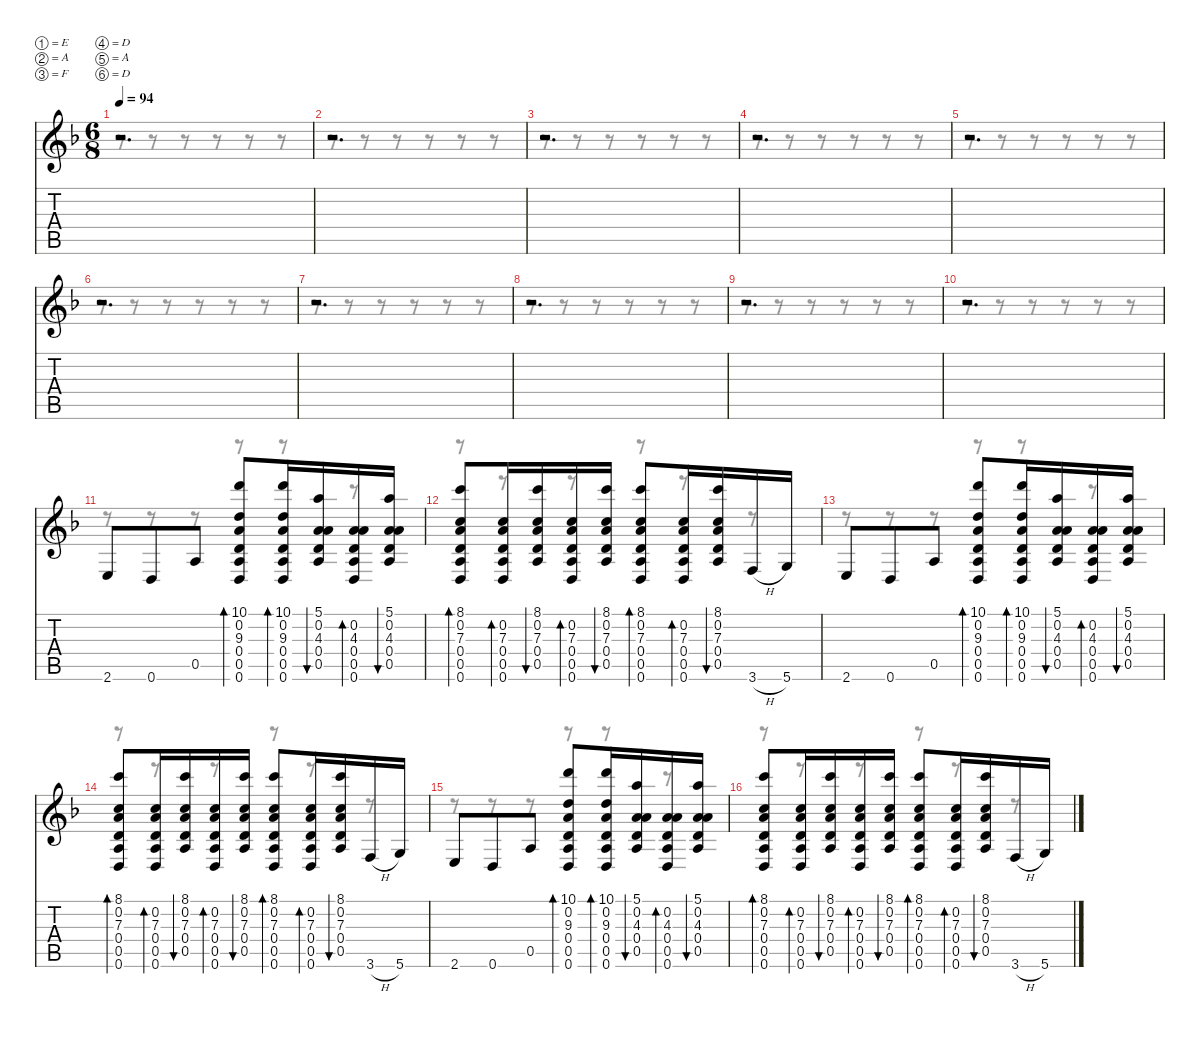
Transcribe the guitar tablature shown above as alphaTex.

\defaultSystemsLayout 4
\hideDynamics
\bracketExtendMode nobrackets
\singleTrackTrackNamePolicy hidden
\multiTrackTrackNamePolicy hidden
\otherSystemsTrackNameOrientation horizontal
\track ("M. Akerfeldt (Acoustic)" "s.guit.") {instrument acousticguitarsteel}
\staff {score tabs}
\tuning (E4 A3 F3 D3 A2 D2)
\voice
\ts (6 8)
\tempo 94
\clef g2
\ks dminor
r.2{d dy f beam Up} |
r.2{d beam Up} |
r.2{d beam Up} |
r.2{d beam Up} |
r.2{d beam Up} |
r.2{d beam Up} |
r.2{d beam Up} |
r.2{d beam Up} |
r.2{d beam Up} |
r.2{d beam Up} |
2.6{acc forcenatural}.8{dy ff beam Up} 0.6{acc forcenatural}.8{beam Up} 0.5{acc forcenatural}.8{beam Up} (10.1{acc forcenatural} 0.2{acc forcenatural} 9.3{acc forcenatural} 0.4{acc forcenatural} 0.5{acc forcenatural} 0.6{acc forcenatural}).8{bd 30 dy f beam Up} (10.1{acc forcenatural} 0.2{acc forcenatural} 9.3{acc forcenatural} 0.4{acc forcenatural} 0.5{acc forcenatural} 0.6{acc forcenatural}).16{bd 30 beam Up} (5.1{acc forcenatural} 0.2{acc forcenatural} 4.3{acc forcenatural} 0.4{acc forcenatural} 0.5{acc forcenatural}).16{bu 30 beam Up} (0.2{acc forcenatural} 4.3{acc forcenatural} 0.4{acc forcenatural} 0.5{acc forcenatural} 0.6{acc forcenatural}).16{bd 30 beam Up} (5.1{acc forcenatural} 0.2{acc forcenatural} 4.3{acc forcenatural} 0.4{acc forcenatural} 0.5{acc forcenatural}).16{bu 30 beam Up} |
(8.1{acc forcenatural} 0.2{acc forcenatural} 7.3{acc forcenatural} 0.4{acc forcenatural} 0.5{acc forcenatural} 0.6{acc forcenatural}).8{bd 30 beam Up} (0.2{acc forcenatural} 7.3{acc forcenatural} 0.4{acc forcenatural} 0.5{acc forcenatural} 0.6{acc forcenatural}).16{bd 30 beam Up} (8.1{acc forcenatural} 0.2{acc forcenatural} 7.3{acc forcenatural} 0.4{acc forcenatural} 0.5{acc forcenatural}).16{bu 30 beam Up} (0.2{acc forcenatural} 7.3{acc forcenatural} 0.4{acc forcenatural} 0.5{acc forcenatural} 0.6{acc forcenatural}).16{bd 30 beam Up} (8.1{acc forcenatural} 0.2{acc forcenatural} 7.3{acc forcenatural} 0.4{acc forcenatural} 0.5{acc forcenatural}).16{bu 30 beam Up} (8.1{acc forcenatural} 0.2{acc forcenatural} 7.3{acc forcenatural} 0.4{acc forcenatural} 0.5{acc forcenatural} 0.6{acc forcenatural}).8{bd 30 beam Up} (0.2{acc forcenatural} 7.3{acc forcenatural} 0.4{acc forcenatural} 0.5{acc forcenatural} 0.6{acc forcenatural}).16{bd 30 beam Up} (8.1{acc forcenatural} 0.2{acc forcenatural} 7.3{acc forcenatural} 0.4{acc forcenatural} 0.5{acc forcenatural}).16{bu 30 dy mf beam Up} 3.6{h acc forcenatural}.16{dy ff beam Up} 5.6{acc forcenatural}.16{beam Up} |
2.6{acc forcenatural}.8{beam Up} 0.6{acc forcenatural}.8{beam Up} 0.5{acc forcenatural}.8{beam Up} (10.1{acc forcenatural} 0.2{acc forcenatural} 9.3{acc forcenatural} 0.4{acc forcenatural} 0.5{acc forcenatural} 0.6{acc forcenatural}).8{bd 30 dy f beam Up} (10.1{acc forcenatural} 0.2{acc forcenatural} 9.3{acc forcenatural} 0.4{acc forcenatural} 0.5{acc forcenatural} 0.6{acc forcenatural}).16{bd 30 beam Up} (5.1{acc forcenatural} 0.2{acc forcenatural} 4.3{acc forcenatural} 0.4{acc forcenatural} 0.5{acc forcenatural}).16{bu 30 beam Up} (0.2{acc forcenatural} 4.3{acc forcenatural} 0.4{acc forcenatural} 0.5{acc forcenatural} 0.6{acc forcenatural}).16{bd 30 beam Up} (5.1{acc forcenatural} 0.2{acc forcenatural} 4.3{acc forcenatural} 0.4{acc forcenatural} 0.5{acc forcenatural}).16{bu 30 beam Up} |
(8.1{acc forcenatural} 0.2{acc forcenatural} 7.3{acc forcenatural} 0.4{acc forcenatural} 0.5{acc forcenatural} 0.6{acc forcenatural}).8{bd 30 beam Up} (0.2{acc forcenatural} 7.3{acc forcenatural} 0.4{acc forcenatural} 0.5{acc forcenatural} 0.6{acc forcenatural}).16{bd 30 beam Up} (8.1{acc forcenatural} 0.2{acc forcenatural} 7.3{acc forcenatural} 0.4{acc forcenatural} 0.5{acc forcenatural}).16{bu 30 beam Up} (0.2{acc forcenatural} 7.3{acc forcenatural} 0.4{acc forcenatural} 0.5{acc forcenatural} 0.6{acc forcenatural}).16{bd 30 beam Up} (8.1{acc forcenatural} 0.2{acc forcenatural} 7.3{acc forcenatural} 0.4{acc forcenatural} 0.5{acc forcenatural}).16{bu 30 beam Up} (8.1{acc forcenatural} 0.2{acc forcenatural} 7.3{acc forcenatural} 0.4{acc forcenatural} 0.5{acc forcenatural} 0.6{acc forcenatural}).8{bd 30 beam Up} (0.2{acc forcenatural} 7.3{acc forcenatural} 0.4{acc forcenatural} 0.5{acc forcenatural} 0.6{acc forcenatural}).16{bd 30 beam Up} (8.1{acc forcenatural} 0.2{acc forcenatural} 7.3{acc forcenatural} 0.4{acc forcenatural} 0.5{acc forcenatural}).16{bu 30 dy mf beam Up} 3.6{h acc forcenatural}.16{dy ff beam Up} 5.6{acc forcenatural}.16{beam Up} |
2.6{acc forcenatural}.8{beam Up} 0.6{acc forcenatural}.8{beam Up} 0.5{acc forcenatural}.8{beam Up} (10.1{acc forcenatural} 0.2{acc forcenatural} 9.3{acc forcenatural} 0.4{acc forcenatural} 0.5{acc forcenatural} 0.6{acc forcenatural}).8{bd 30 dy f beam Up} (10.1{acc forcenatural} 0.2{acc forcenatural} 9.3{acc forcenatural} 0.4{acc forcenatural} 0.5{acc forcenatural} 0.6{acc forcenatural}).16{bd 30 beam Up} (5.1{acc forcenatural} 0.2{acc forcenatural} 4.3{acc forcenatural} 0.4{acc forcenatural} 0.5{acc forcenatural}).16{bu 30 beam Up} (0.2{acc forcenatural} 4.3{acc forcenatural} 0.4{acc forcenatural} 0.5{acc forcenatural} 0.6{acc forcenatural}).16{bd 30 beam Up} (5.1{acc forcenatural} 0.2{acc forcenatural} 4.3{acc forcenatural} 0.4{acc forcenatural} 0.5{acc forcenatural}).16{bu 30 beam Up} |
(8.1{acc forcenatural} 0.2{acc forcenatural} 7.3{acc forcenatural} 0.4{acc forcenatural} 0.5{acc forcenatural} 0.6{acc forcenatural}).8{bd 30 beam Up} (0.2{acc forcenatural} 7.3{acc forcenatural} 0.4{acc forcenatural} 0.5{acc forcenatural} 0.6{acc forcenatural}).16{bd 30 beam Up} (8.1{acc forcenatural} 0.2{acc forcenatural} 7.3{acc forcenatural} 0.4{acc forcenatural} 0.5{acc forcenatural}).16{bu 30 beam Up} (0.2{acc forcenatural} 7.3{acc forcenatural} 0.4{acc forcenatural} 0.5{acc forcenatural} 0.6{acc forcenatural}).16{bd 30 beam Up} (8.1{acc forcenatural} 0.2{acc forcenatural} 7.3{acc forcenatural} 0.4{acc forcenatural} 0.5{acc forcenatural}).16{bu 30 beam Up} (8.1{acc forcenatural} 0.2{acc forcenatural} 7.3{acc forcenatural} 0.4{acc forcenatural} 0.5{acc forcenatural} 0.6{acc forcenatural}).8{bd 30 beam Up} (0.2{acc forcenatural} 7.3{acc forcenatural} 0.4{acc forcenatural} 0.5{acc forcenatural} 0.6{acc forcenatural}).16{bd 30 beam Up} (8.1{acc forcenatural} 0.2{acc forcenatural} 7.3{acc forcenatural} 0.4{acc forcenatural} 0.5{acc forcenatural}).16{bu 30 dy mf beam Up} 3.6{h acc forcenatural}.16{dy ff beam Up} 5.6{acc forcenatural}.16{beam Up}
\voice
\clef g2
\ottava regular
\simile none
\ks dminor
r.8{dy mf beam Down} r.8{beam Down} r.8{beam Down} r.8{beam Down} r.8{beam Down} r.8{beam Down} |
r.8{beam Down} r.8{beam Down} r.8{beam Down} r.8{beam Down} r.8{beam Down} r.8{beam Down} |
r.8{beam Down} r.8{beam Down} r.8{beam Down} r.8{beam Down} r.8{beam Down} r.8{beam Down} |
r.8{beam Down} r.8{beam Down} r.8{beam Down} r.8{beam Down} r.8{beam Down} r.8{beam Down} |
r.8{beam Down} r.8{beam Down} r.8{beam Down} r.8{beam Down} r.8{beam Down} r.8{beam Down} |
r.8{beam Down} r.8{beam Down} r.8{beam Down} r.8{beam Down} r.8{beam Down} r.8{beam Down} |
r.8{beam Down} r.8{beam Down} r.8{beam Down} r.8{beam Down} r.8{beam Down} r.8{beam Down} |
r.8{beam Down} r.8{beam Down} r.8{beam Down} r.8{beam Down} r.8{beam Down} r.8{beam Down} |
r.8{beam Down} r.8{beam Down} r.8{beam Down} r.8{beam Down} r.8{beam Down} r.8{beam Down} |
r.8{beam Down} r.8{beam Down} r.8{beam Down} r.8{beam Down} r.8{beam Down} r.8{beam Down} |
r.8{beam Down} r.8{beam Down} r.8{beam Down} r.8{beam Down} r.8{beam Down} r.8{beam Down} |
r.8{beam Down} r.8{beam Down} r.8{beam Down} r.8{beam Down} r.8{beam Down} r.8{beam Down} |
r.8{beam Down} r.8{beam Down} r.8{beam Down} r.8{beam Down} r.8{beam Down} r.8{beam Down} |
r.8{beam Down} r.8{beam Down} r.8{beam Down} r.8{beam Down} r.8{beam Down} r.8{beam Down} |
r.8{beam Down} r.8{beam Down} r.8{beam Down} r.8{beam Down} r.8{beam Down} r.8{beam Down} |
r.8{beam Down} r.8{beam Down} r.8{beam Down} r.8{beam Down} r.8{beam Down} r.8{beam Down}
